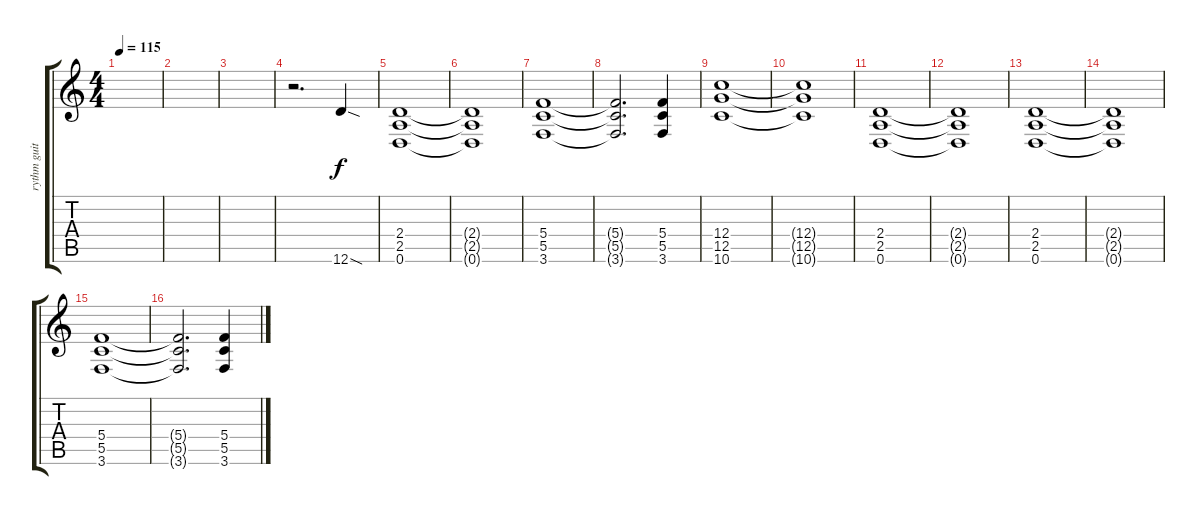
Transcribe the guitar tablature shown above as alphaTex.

\track ("rythm guitar" "rythm guit") {instrument distortionguitar}
\staff {score tabs}
\tuning (D4 A3 F3 C3 G2 D2) {hide}
\ts (4 4)
\tempo 115
\clef g2
\ks c
|
|
|
r.2{d} 12.6{sod}.4 |
(2.4 2.5 0.6).1 |
(2.4{t} 2.5{t} 0.6{t}).1 |
(5.4 5.5 3.6).1 |
(5.4{t} 5.5{t} 3.6{t}).2{d} (5.4 5.5 3.6).4 |
(12.4 12.5 10.6).1 |
(12.4{t} 12.5{t} 10.6{t}).1 |
(2.4 2.5 0.6).1 |
(2.4{t} 2.5{t} 0.6{t}).1 |
(2.4 2.5 0.6).1 |
(2.4{t} 2.5{t} 0.6{t}).1 |
(5.4 5.5 3.6).1 |
(5.4{t} 5.5{t} 3.6{t}).2{d} (5.4 5.5 3.6).4
